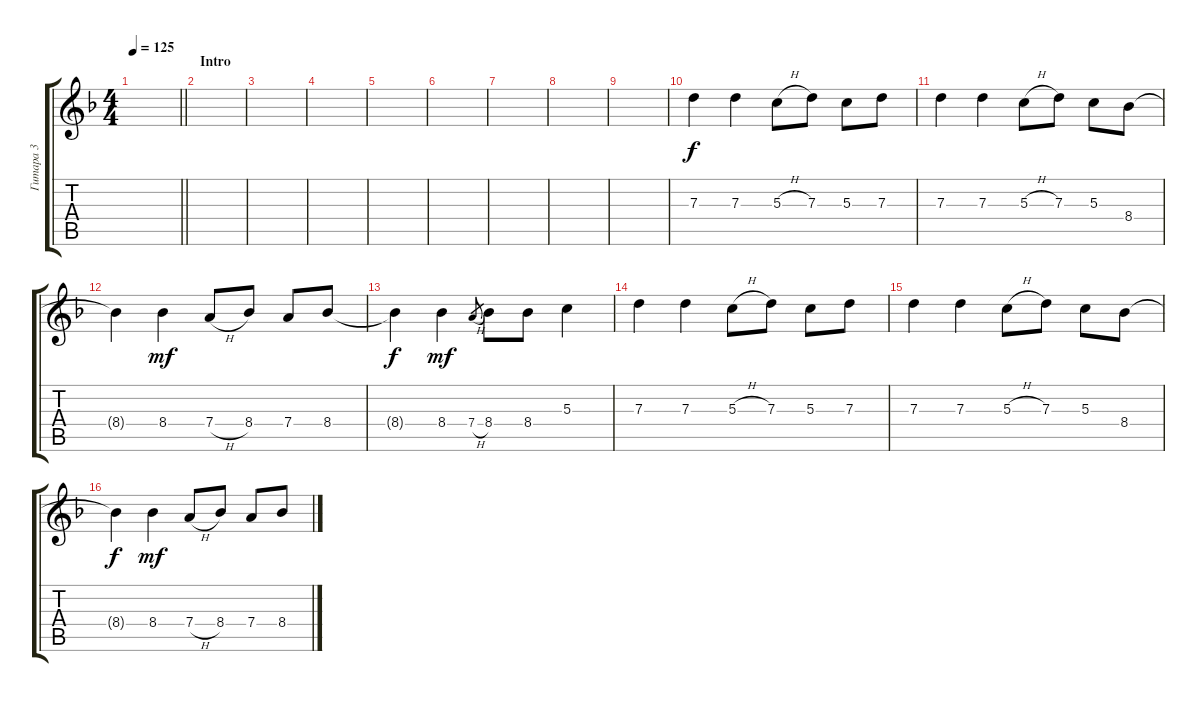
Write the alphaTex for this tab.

\track ("Гитара 3" "Гитара 3") {instrument distortionguitar}
\staff {score tabs}
\tuning (E4 B3 G3 D3 A2 E2) {hide}
\ts (4 4)
\tempo 125
\clef g2
\barLineRight lightlight
\ks dminor
|
\section ("" "Intro")
|
|
|
|
|
|
|
|
7.3.4 7.3.4 5.3{h}.8 7.3.8 5.3.8 7.3.8 |
7.3.4 7.3.4 5.3{h}.8 7.3.8 5.3.8 8.4.8 |
8.4{t}.4{dy f} 8.4.4{dy mf} 7.4{h}.8 8.4.8 7.4.8 8.4.8 |
8.4{t}.4{dy f} 8.4.4{dy mf} 7.4{h}.8{gr} 8.4.8 8.4.8 5.3.4 |
7.3.4 7.3.4 5.3{h}.8 7.3.8 5.3.8 7.3.8 |
7.3.4 7.3.4 5.3{h}.8 7.3.8 5.3.8 8.4.8 |
8.4{t}.4{dy f} 8.4.4{dy mf} 7.4{h}.8 8.4.8 7.4.8 8.4.8
